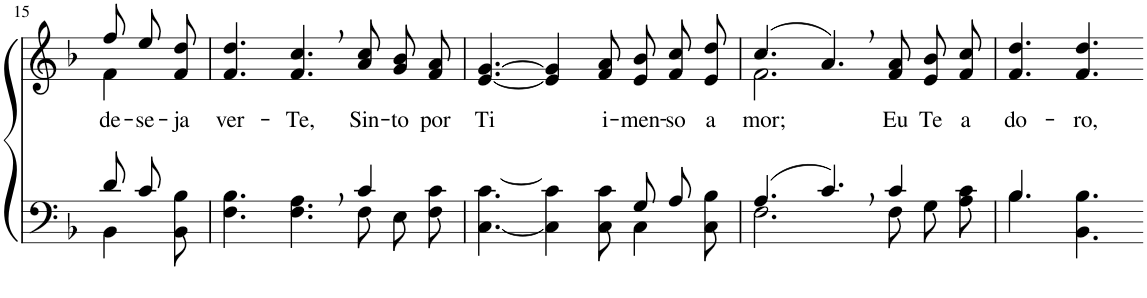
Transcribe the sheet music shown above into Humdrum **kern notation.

**kern	**kern	**text
*part2	*part1	*part1
*staff2	*staff1	*staff1
*I"Parte III e IV	*I"Parte I e II	*
!!LO:PB:g=z
*clefF4	*clefG2	*
*Trd1c2	*Trd1c2	*
*k[b-]	*k[b-]	*
*M9/8	*M9/8	*
=15	=15	=15
*^	*^	*
!	!	!	!	!LO:LY:b
8d/L	4BB-\	8ff\L	4f\	de-
!	!	!	!	!LO:LY:b
8c/J	.	8ee\	.	-se-
!	!	!	!	!LO:LY:b
8ryy	8BB-\ 8B-\	8f\ 8dd\J	8ryy	-ja
=16	=16	=16	=16	=16
!	!	!	!	!LO:LY:b
*	*	*v	*v	*
2.ryy	4.F\ 4.B-\	4.f/ 4.dd/	ver-
!	!	!	!LO:LY:b
.	4.F\ 4.A\	4.f/, 4.cc/,	-Te,
!	!	!	!LO:LY:b
4c/	8F\L	8a/ 8cc/L	Sin-
!	!	!	!LO:LY:b
.	8E\	8g/ 8b-/	-to
!	!	!	!LO:LY:b
8ryy	8F\ 8c\J	8f/ 8a/J	por
=17	=17	=17	=17
!	!	!	!LO:LY:b
2.ryy	[4.C\ [4.c\	[4.e/ [4.g/	Ti
.	4C\] 4c\]	4e/] 4g/]	.
!	!	!	!LO:LY:b
.	8C\ 8c\	8f/ 8a/	i-
!	!	!	!LO:LY:b
8G/L	4C\	8e/ 8b-/L	-men-
!	!	!	!LO:LY:b
8A/J	.	8f/ 8cc/	-so
!	!	!	!LO:LY:b
8ryy	8C\ 8B-\	8e/ 8dd/J	a-
=18	=18	=18	=18
*	*	*^	*
!	!	!	!	!LO:LY:b
(4.A/	2.F\	(4.cc/	2.f\	-mor;
4.c,/)	.	4.a,/)	.	.
!	!	!	!	!LO:LY:b
4c/	8F\L	8f/ 8a/L	4.ryy	Eu
!	!	!	!	!LO:LY:b
.	8G\	8e/ 8b-/	.	Te
!	!	!	!	!LO:LY:b
8ryy	8A\ 8c\J	8f/ 8cc/J	.	a
*	*	*v	*v	*
=19	=19	=19	=19
!	!	!	!LO:LY:b
4.B-/	4.B-\	4.f/ 4.dd/	do-
!	!	!	!LO:LY:b
4.ryy	4.BB-\ 4.B-\	4.f/ 4.dd/	-ro,
*v	*v	*	*
=-	=-	=-
*-	*-	*-
